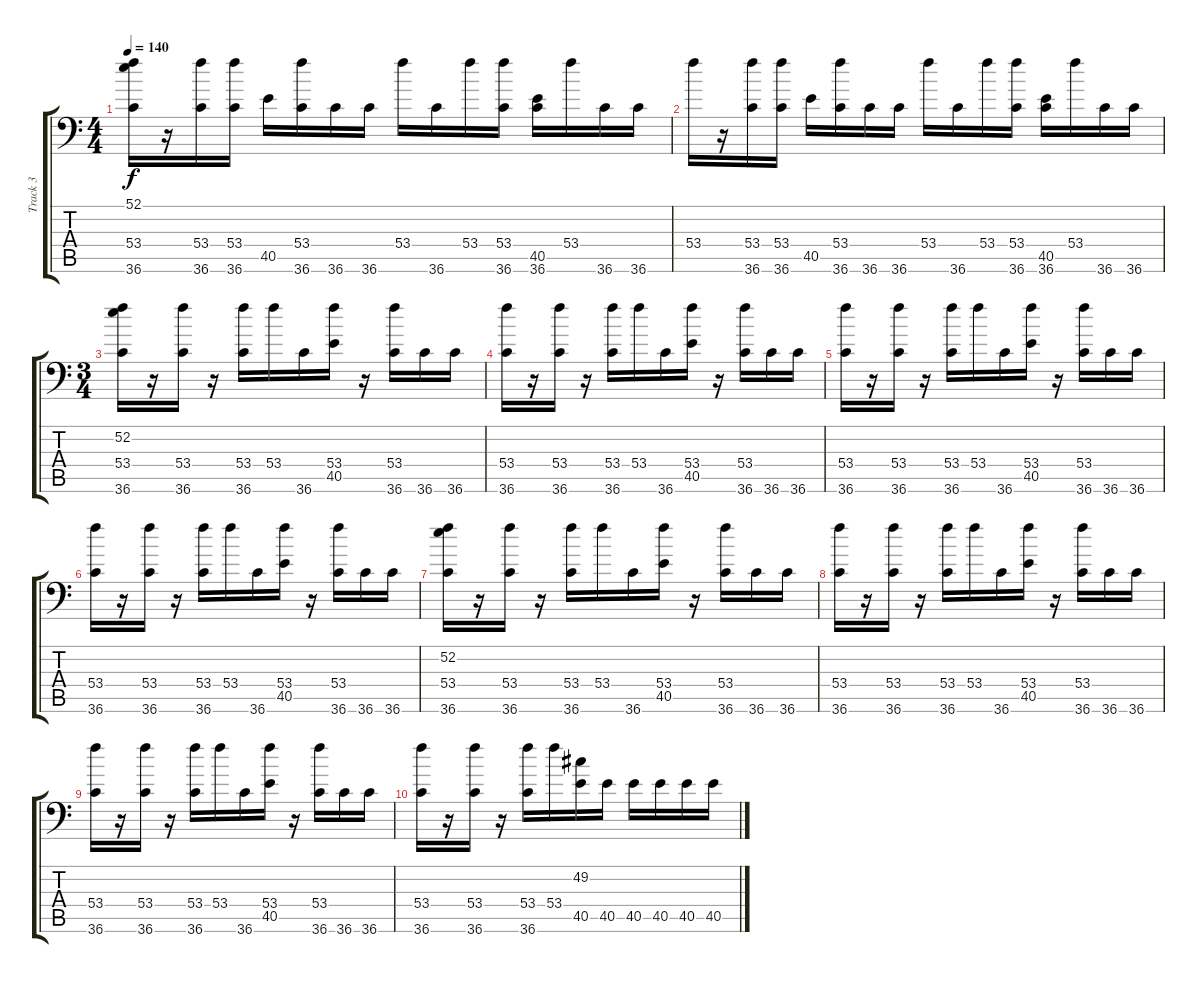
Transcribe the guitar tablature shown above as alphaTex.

\track ("Track 3" "Track 3") {instrument acousticgrandpiano}
\staff {score tabs}
\tuning (C-1 C-1 C-1 C-1 C-1 C-1) {hide}
\ts (4 4)
\tempo 140
\clef f4
\ks c
(52.1 53.4 36.6).16{dy f} r.16 (53.4 36.6).16 (53.4 36.6).16 40.5.16 (53.4 36.6).16 36.6.16 36.6.16 53.4.16 36.6.16 53.4.16 (53.4 36.6).16 (40.5 36.6).16 53.4.16 36.6.16 36.6.16 |
53.4.16 r.16 (53.4 36.6).16 (53.4 36.6).16 40.5.16 (53.4 36.6).16 36.6.16 36.6.16 53.4.16 36.6.16 53.4.16 (53.4 36.6).16 (40.5 36.6).16 53.4.16 36.6.16 36.6.16 |
\ts (3 4)
(52.2 53.4 36.6).16 r.16 (53.4 36.6).16 r.16 (53.4 36.6).16 53.4.16 36.6.16 (53.4 40.5).16 r.16 (53.4 36.6).16 36.6.16 36.6.16 |
(53.4 36.6).16 r.16 (53.4 36.6).16 r.16 (53.4 36.6).16 53.4.16 36.6.16 (53.4 40.5).16 r.16 (53.4 36.6).16 36.6.16 36.6.16 |
(53.4 36.6).16 r.16 (53.4 36.6).16 r.16 (53.4 36.6).16 53.4.16 36.6.16 (53.4 40.5).16 r.16 (53.4 36.6).16 36.6.16 36.6.16 |
(53.4 36.6).16 r.16 (53.4 36.6).16 r.16 (53.4 36.6).16 53.4.16 36.6.16 (53.4 40.5).16 r.16 (53.4 36.6).16 36.6.16 36.6.16 |
(52.2 53.4 36.6).16 r.16 (53.4 36.6).16 r.16 (53.4 36.6).16 53.4.16 36.6.16 (53.4 40.5).16 r.16 (53.4 36.6).16 36.6.16 36.6.16 |
(53.4 36.6).16 r.16 (53.4 36.6).16 r.16 (53.4 36.6).16 53.4.16 36.6.16 (53.4 40.5).16 r.16 (53.4 36.6).16 36.6.16 36.6.16 |
(53.4 36.6).16 r.16 (53.4 36.6).16 r.16 (53.4 36.6).16 53.4.16 36.6.16 (53.4 40.5).16 r.16 (53.4 36.6).16 36.6.16 36.6.16 |
(53.4 36.6).16 r.16 (53.4 36.6).16 r.16 (53.4 36.6).16 53.4.16 (49.2 40.5).16 40.5.16 40.5.16 40.5.16 40.5.16 40.5.16
